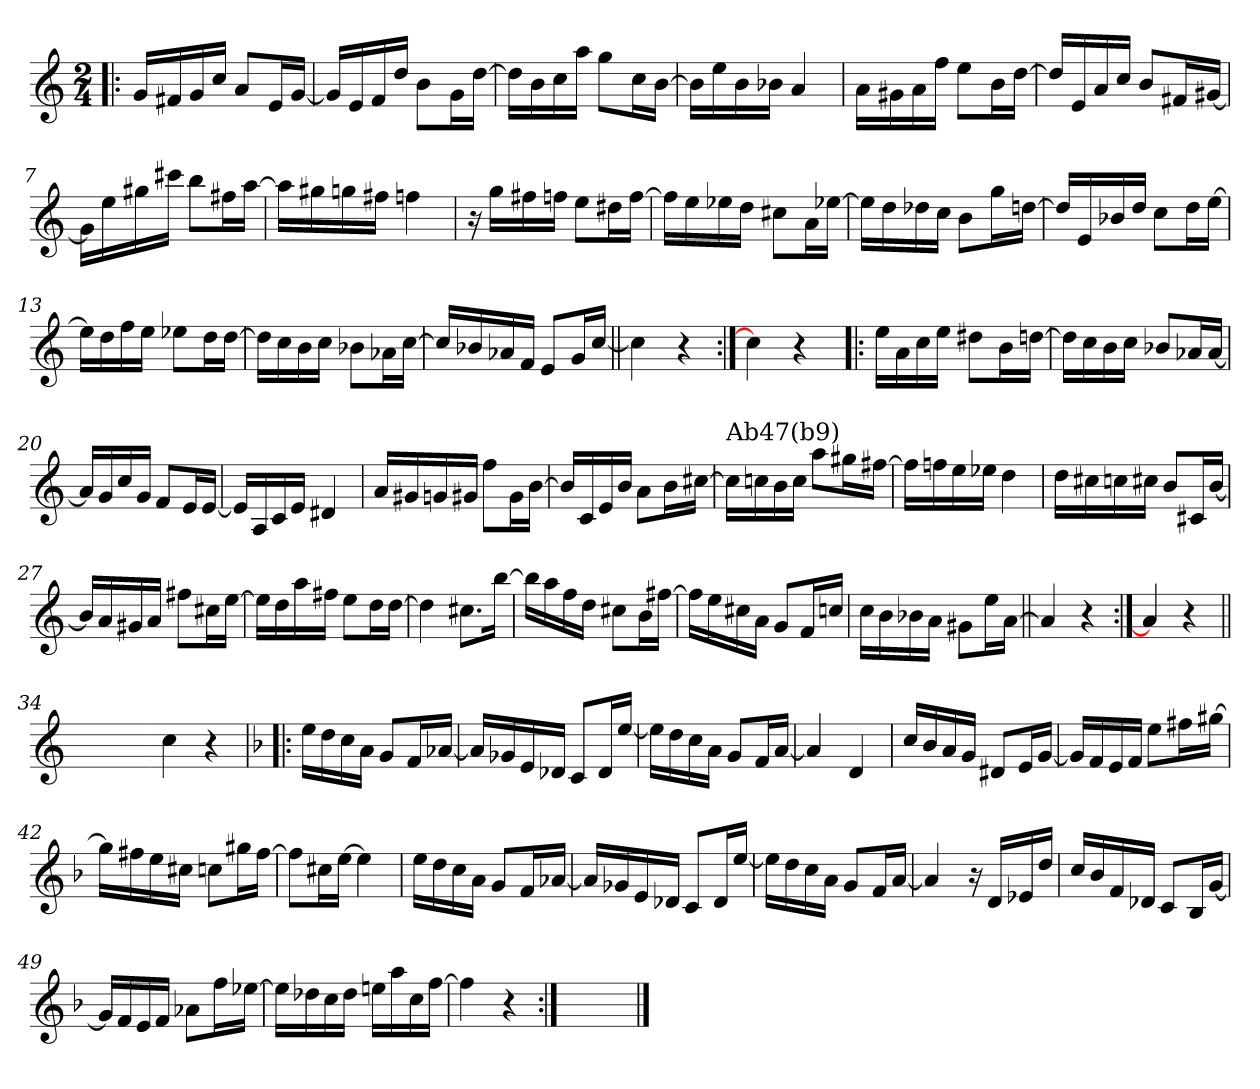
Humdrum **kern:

**kern
*part1
*staff1
*clefG2
*k[]
*C:
*M2/4
=1!|:
16g/LL
16f#X/
16g/
16cc/JJ
8a/L
16e/L
[16g/JJ
=2
16g/LL]
16e/
16f/
16dd/JJ
8b\L
16g\L
[16dd\JJ
=3
16dd\LL]
16b\
16cc\
16aa\JJ
8gg\L
16cc\L
[16b\JJ
=4
16b\LL]
16ee\
16b\
16b-X\JJ
4a/
=5
16a\LL
16g#X\
16a\
16ff\JJ
8ee\L
16b\L
[16dd\JJ
!!LO:LB:g=z
=6
16dd/LL]
16e/
16a/
16cc/JJ
8b/L
16f#X/L
[16g#X/JJ
=7
16g#\LL]
16ee\
16gg#X\
16ccc#X\JJ
8bb\L
16ff#X\L
[16aa\JJ
=8
16aa\LL]
16gg#X\
16ggn\
16ff#X\JJ
4ffn\
=9
16r
16gg\LL
16ff#X\
16ffn\JJ
8ee\L
16dd#X\L
[16ff\JJ
!!LO:LB:g=z
=10
16ff\LL]
16ee\
16ee-X\
16dd\JJ
8cc#X\L
16a\L
[16ee-X\JJ
=11
16ee-\LL]
16dd\
16dd-X\
16cc\JJ
8b\L
16gg\L
[16ddn\JJ
=12
16dd/LL]
16e/
16b-X/
16dd/JJ
8cc\L
16dd\L
[16ee\JJ
=13
16ee\LL]
16dd\
16ff\
16ee\JJ
8ee-X\L
16dd\L
[16dd\JJ
=14
16dd\LL]
16cc\
16b\
16cc\JJ
8b-X\L
16a-X\L
[16cc\JJ
!!LO:LB:g=z
=15
16cc/LL]
16b-X/
16a-X/
16f/JJ
8e/L
16g/L
[16cc/JJ
=16||
4cc\]
4r
=17:|!
4cc\]
4r
=18!|:
16ee\LL
16a\
16cc\
16ee\JJ
8dd#X\L
16b\L
[16ddn\JJ
=19
16dd\LL]
16cc\
16b\
16cc\JJ
8b-X/L
16a-X/L
[16a-/JJ
!!LO:LB:g=z
=20
16a-/LL]
16g/
16cc/
16g/JJ
8f/L
16e/L
[16e/JJ
=21
16e/LL]
16A/
16c/
16e/JJ
4d#X/
=22
16a/LL
16g#X/
16gn/
16g#X/JJ
8ff\L
16g#\L
[16b\JJ
=23
16b/LL]
16c/
16e/
16b/JJ
8a\L
16b\L
[16cc#X\JJ
!!LO:LB:g=z
=24
!LO:TX:a:t=Ab47(b9)
16cc#\LL]
16ccn\
16b\
16cc\JJ
8aa\L
16gg#X\L
[16ff#X\JJ
=25
16ff#\LL]
16ffn\
16ee\
16ee-X\JJ
4dd\
=26
16dd\LL
16cc#X\
16ccn\
16cc#X\JJ
8b/L
16c#X/L
[16b/JJ
=27
16b/LL]
16a/
16g#X/
16a/JJ
8ff#X\L
16cc#X\L
[16ee\JJ
!!LO:LB:g=z
=28
16ee\LL]
16dd\
16aa\
16ff#X\JJ
8ee\L
16dd\L
[16dd\JJ
=29
4dd\]
8.cc#X\L
[16bb\Jk
=30
16bb\LL]
16aa\
16ff\
16dd\JJ
8cc#X\L
16b\L
[16ff#X\JJ
=31
16ff#\LL]
16ee\
16cc#X\
16a\JJ
8g/L
16f/L
16ccn/JJ
!!LO:LB:g=z
=32
16cc\LL
16b\
16b-X\
16a\JJ
8g#X\L
16ee\L
[16a\JJ
=33||
4a/]
4r
=34:|!
4a/]
4r
=34X1||
*stria0
2ryy
!!LO:LB:g=z
=35-
*stria5
(>4cc\
4r
=36!|:
*k[b-]
*F:
16ee\LL
16dd\
16cc\
16a\JJ
8g/L
16f/L
[16a-X/JJ
=37
16a-/LL]
16g-X/
16e/
16d-X/JJ
8c/L
16d-/L
[16ee/JJ
=38
16ee\LL]
16dd\
16cc\
16a\JJ
8g/L
16f/L
[16a/JJ
=39
4a/]
4d/
!!LO:LB:g=z
=40
16cc/LL
16b-/
16a/
16g/JJ
8d#X/L
16e/L
[16g/JJ
=41
16g/LL]
16f/
16e/
16f/JJ
8ee\L
16ff#X\L
[16gg#X\JJ
=42
16gg#\LL]
16ff#X\
16ee\
16cc#X\JJ
8ccn\L
16gg#X\L
[16ff#\JJ
=43
8ff#\L]
16cc#X\L
[16ee\JJ
4ee\]
!!LO:LB:g=z
=44
16ee\LL
16dd\
16cc\
16a\JJ
8g/L
16f/L
[16a-X/JJ
=45
16a-/LL]
16g-X/
16e/
16d-X/JJ
8c/L
16d-/L
[16ee/JJ
=46
16ee\LL]
16dd\
16cc\
16a\JJ
8g/L
16f/L
[16a/JJ
=47
4a/]
16r
16d/LL
16e-X/
16dd/JJ
!!LO:LB:g=z
=48
16cc/LL
16b-/
16f/
16d-X/JJ
8c/L
16B-/L
[16g/JJ
=49
16g/LL]
16f/
16e/
16f/JJ
8a-X\L
16ff\L
[16ee-X\JJ
=50
16ee-\LL]
16dd-X\
16cc\
16dd-\JJ
16een\LL
16aa\
16cc\
[16ff\JJ
=51
4ff\]
4r
=52:|!
*stria0
2ryy
==
*-
